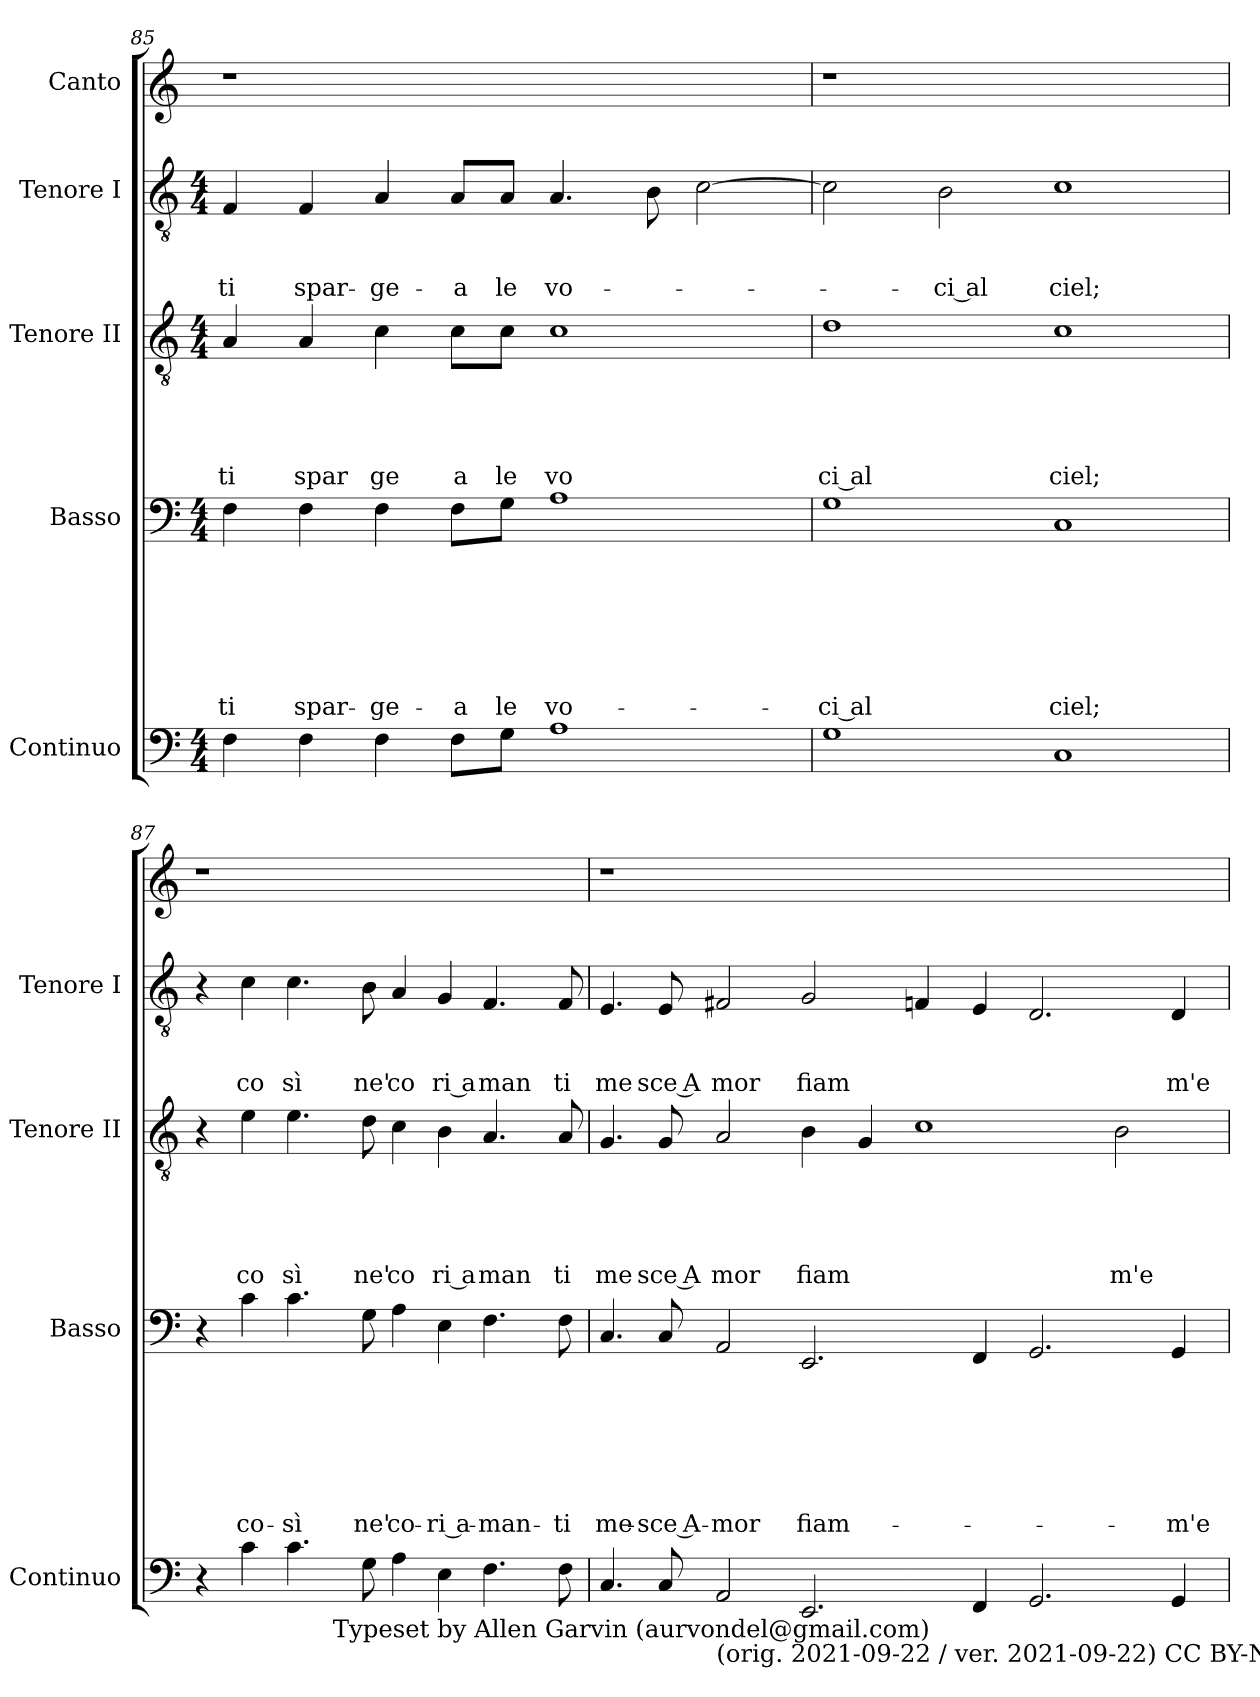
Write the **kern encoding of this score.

**kern	**kern	**text	**text	**text	**text	**text	**text	**text	**kern	**text	**text	**text	**text	**text	**kern	**text	**text	**text	**kern
*part5	*part4	*part4	*part4	*part4	*part4	*part4	*part4	*part4	*part3	*part3	*part3	*part3	*part3	*part3	*part2	*part2	*part2	*part2	*part1
*staff5	*staff4	*staff4	*staff4	*staff4	*staff4	*staff4	*staff4	*staff4	*staff3	*staff3	*staff3	*staff3	*staff3	*staff3	*staff2	*staff2	*staff2	*staff2	*staff1
*I"Continuo	*I"Basso	*	*	*	*	*	*	*	*I"Tenore II	*	*	*	*	*	*I"Tenore I	*	*	*	*I"Canto
*I'Continuo	*I'Basso	*	*	*	*	*	*	*	*I'Tenore II	*	*	*	*	*	*I'Tenore I	*	*	*	*
*clefF4	*clefF4	*	*	*	*	*	*	*	*clefGv2	*	*	*	*	*	*clefGv2	*	*	*	*clefG2
*k[]	*k[]	*	*	*	*	*	*	*	*k[]	*	*	*	*	*	*k[]	*	*	*	*k[]
*C:	*C:	*	*	*	*	*	*	*	*C:	*	*	*	*	*	*C:	*	*	*	*C:
*M4/4	*M4/4	*	*	*	*	*	*	*	*M4/4	*	*	*	*	*	*M4/4	*	*	*	*
=85	=85	=85	=85	=85	=85	=85	=85	=85	=85	=85	=85	=85	=85	=85	=85	=85	=85	=85	=85
!	!	!	!	!	!	!	!	!LO:LY:b	!	!	!	!	!	!LO:LY:b	!	!	!	!LO:LY:b	!
4F\	4F\	.	.	.	.	.	.	-ti	4A/	.	.	.	.	ti	4F/	.	.	-ti	1r
!	!	!	!	!	!	!	!	!LO:LY:b	!	!	!	!	!	!LO:LY:b	!	!	!	!LO:LY:b	!
4F\	4F\	.	.	.	.	.	.	spar-	4A/	.	.	.	.	spar	4F/	.	.	spar-	.
!	!	!	!	!	!	!	!	!LO:LY:b	!	!	!	!	!	!LO:LY:b	!	!	!	!LO:LY:b	!
4F\	4F\	.	.	.	.	.	.	-ge-	4c\	.	.	.	.	ge	4A/	.	.	-ge-	.
!	!	!	!	!	!	!	!	!LO:LY:b	!	!	!	!	!	!LO:LY:b	!	!	!	!LO:LY:b	!
8F\L	8F\L	.	.	.	.	.	.	-a	8c\L	.	.	.	.	a	8A/L	.	.	-a	.
!	!	!	!	!	!	!	!	!LO:LY:b	!	!	!	!	!	!LO:LY:b	!	!	!	!LO:LY:b	!
8G\J	8G\J	.	.	.	.	.	.	le	8c\J	.	.	.	.	le	8A/J	.	.	le	.
!	!	!	!	!	!	!	!	!LO:LY:b	!	!	!	!	!	!LO:LY:b	!	!	!	!LO:LY:b	!
1A	1A	.	.	.	.	.	.	vo-	1c	.	.	.	.	vo	4.A/	.	.	vo-	1ryy
.	.	.	.	.	.	.	.	.	.	.	.	.	.	.	8B\	.	.	.	.
.	.	.	.	.	.	.	.	.	.	.	.	.	.	.	[>2c\	.	.	.	.
=86	=86	=86	=86	=86	=86	=86	=86	=86	=86	=86	=86	=86	=86	=86	=86	=86	=86	=86	=86
!	!	!	!	!	!	!	!	!LO:LY:b:rj	!	!	!	!	!	!LO:LY:b:rj	!	!	!	!	!
1G	1G	.	.	.	.	.	.	-ci al	1d	.	.	.	.	ci al	2c\]	.	.	.	1r
!	!	!	!	!	!	!	!	!	!	!	!	!	!	!	!	!	!	!LO:LY:b:rj	!
.	.	.	.	.	.	.	.	.	.	.	.	.	.	.	2B\	.	.	-ci al	.
!	!	!	!	!	!	!	!	!LO:LY:b	!	!	!	!	!	!LO:LY:b	!	!	!	!LO:LY:b	!
1C	1C	.	.	.	.	.	.	ciel;	1c	.	.	.	.	ciel;	1c	.	.	ciel;	1ryy
!!LO:LB:g=z
=87	=87	=87	=87	=87	=87	=87	=87	=87	=87	=87	=87	=87	=87	=87	=87	=87	=87	=87	=87
*^	*	*	*	*	*	*	*	*	*	*	*	*	*	*	*	*	*	*	*
4r	2.ryy	4r	.	.	.	.	.	.	.	4r	.	.	.	.	.	4r	.	.	.	1r
!	!	!	!	!	!	!	!	!	!LO:LY:b	!	!	!	!	!	!LO:LY:b	!	!	!	!LO:LY:b	!
4c\	.	4c\	.	.	.	.	.	.	co-	4e\	.	.	.	.	co	4c\	.	.	co	.
!	!	!	!	!	!	!	!	!	!LO:LY:b	!	!	!	!	!	!LO:LY:b	!	!	!	!LO:LY:b	!
4.c\	.	4.c\	.	.	.	.	.	.	-sì	4.e\	.	.	.	.	sì	4.c\	.	.	sì	.
!	!LO:TX:b:t=Typeset by Allen Garvin (aurvondel@gmail.com)	!	!	!	!	!	!	!	!	!	!	!	!	!	!	!	!	!	!	!
.	1ryy	.	.	.	.	.	.	.	.	.	.	.	.	.	.	.	.	.	.	.
!	!	!	!	!	!	!	!	!	!LO:LY:b	!	!	!	!	!	!LO:LY:b	!	!	!	!LO:LY:b	!
8G\	.	8G\	.	.	.	.	.	.	ne'	8d\	.	.	.	.	ne'	8B\	.	.	ne'	.
!	!	!	!	!	!	!	!	!	!LO:LY:b	!	!	!	!	!	!LO:LY:b	!	!	!	!LO:LY:b	!
4A\	.	4A\	.	.	.	.	.	.	co-	4c\	.	.	.	.	co	4A/	.	.	co	1ryy
!	!	!	!	!	!	!	!	!	!LO:LY:b:rj	!	!	!	!	!	!LO:LY:b:rj	!	!	!	!LO:LY:b:rj	!
4E\	.	4E\	.	.	.	.	.	.	-ri a-	4B\	.	.	.	.	ri a	4G/	.	.	ri a	.
!	!	!	!	!	!	!	!	!	!LO:LY:b	!	!	!	!	!	!LO:LY:b	!	!	!	!LO:LY:b	!
4.F\	.	4.F\	.	.	.	.	.	.	-man-	4.A/	.	.	.	.	man	4.F/	.	.	man	.
.	4ryy	.	.	.	.	.	.	.	.	.	.	.	.	.	.	.	.	.	.	.
!	!	!	!	!	!	!	!	!	!LO:LY:b	!	!	!	!	!	!LO:LY:b	!	!	!	!LO:LY:b	!
8F\	.	8F\	.	.	.	.	.	.	-ti	8A/	.	.	.	.	ti	8F/	.	.	ti	.
=88	=88	=88	=88	=88	=88	=88	=88	=88	=88	=88	=88	=88	=88	=88	=88	=88	=88	=88	=88	=88
!	!	!	!	!	!	!	!	!	!LO:LY:b	!	!	!	!	!	!LO:LY:b	!	!	!	!LO:LY:b	!
*v	*v	*	*	*	*	*	*	*	*	*	*	*	*	*	*	*	*	*	*	*
4.C/	4.C/	.	.	.	.	.	.	me-	4.G/	.	.	.	.	me	4.E</	.	.	me	1r
!	!	!	!	!	!	!	!	!LO:LY:b:rj	!	!	!	!	!	!LO:LY:b:rj	!	!	!	!LO:LY:b:rj	!
8C/	8C/	.	.	.	.	.	.	-sce A-	8G/	.	.	.	.	sce A	8E/	.	.	sce A	.
!LO:TX:b:t=(orig. 2021-09-22 / ver. 2021-09-22) CC BY-NC 4.0	!	!	!	!	!	!	!	!	!	!	!	!	!	!	!	!	!	!	!
!	!	!	!	!	!	!	!	!LO:LY:b	!	!	!	!	!	!LO:LY:b	!	!	!	!LO:LY:b	!
2AA/	2AA/	.	.	.	.	.	.	-mor	2A/	.	.	.	.	mor	2F#X/	.	.	mor	.
!	!	!	!	!	!	!	!	!LO:LY:b	!	!	!	!	!	!LO:LY:b	!	!	!	!LO:LY:b	!
2.EE/	2.EE/	.	.	.	.	.	.	fiam-	4B\	.	.	.	.	fiam	2G/	.	.	fiam	0ryy
.	.	.	.	.	.	.	.	.	4G/	.	.	.	.	.	.	.	.	.	.
.	.	.	.	.	.	.	.	.	1c	.	.	.	.	.	4Fn/	.	.	.	.
4FF/	4FF/	.	.	.	.	.	.	.	.	.	.	.	.	.	4E/	.	.	.	.
2.GG/	2.GG/	.	.	.	.	.	.	.	.	.	.	.	.	.	2.D/	.	.	.	.
!	!	!	!	!	!	!	!	!	!	!	!	!	!	!LO:LY:b	!	!	!	!	!
.	.	.	.	.	.	.	.	.	2B\	.	.	.	.	m'e	.	.	.	.	.
!	!	!	!	!	!	!	!	!LO:LY:b	!	!	!	!	!	!	!	!	!	!LO:LY:b	!
4GG/	4GG/	.	.	.	.	.	.	-m'e	.	.	.	.	.	.	4D/	.	.	m'e	.
=	=	=	=	=	=	=	=	=	=	=	=	=	=	=	=	=	=	=	=
*-	*-	*-	*-	*-	*-	*-	*-	*-	*-	*-	*-	*-	*-	*-	*-	*-	*-	*-	*-
